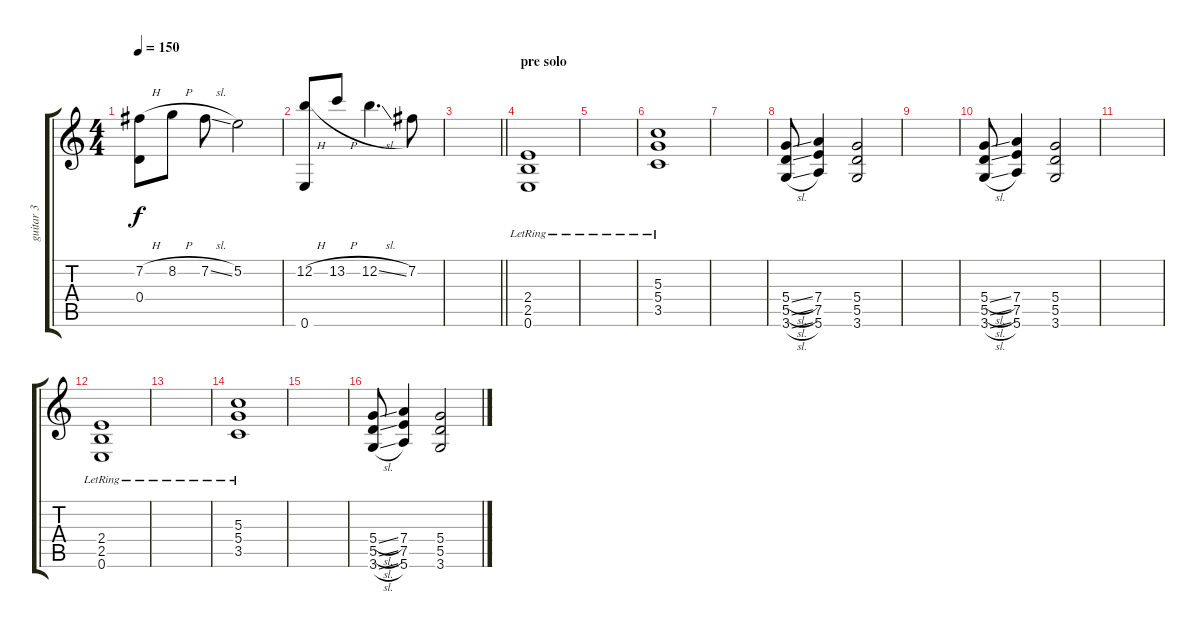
\track ("guitar 3" "guitar 3") {instrument acousticguitarsteel}
\staff {score tabs}
\tuning (E4 B3 G3 D3 A2 E2) {hide}
\ts (4 4)
\tempo 150
\clef g2
\ks c
(7.2{h} 0.4).8{dy f} 8.2{h}.8 7.2{sl}.8 5.2.2 |
(12.2{h} 0.6).8 13.2{h}.8 12.2{sl}.4{d} 7.2.8 |
\barLineRight lightlight
|
\section ("" "pre solo")
(2.4{lr} 2.5 0.6).1 |
|
(5.3{lr} 5.4 3.5).1 |
|
(5.4{sl} 5.5{sl} 3.6{sl}).8 (7.4 7.5 5.6).4 (5.4 5.5 3.6).2 |
|
(5.4{sl} 5.5{sl} 3.6{sl}).8 (7.4 7.5 5.6).4 (5.4 5.5 3.6).2 |
|
(2.4{lr} 2.5 0.6).1 |
|
(5.3{lr} 5.4 3.5).1 |
|
(5.4{sl} 5.5{sl} 3.6{sl}).8 (7.4 7.5 5.6).4 (5.4 5.5 3.6).2
